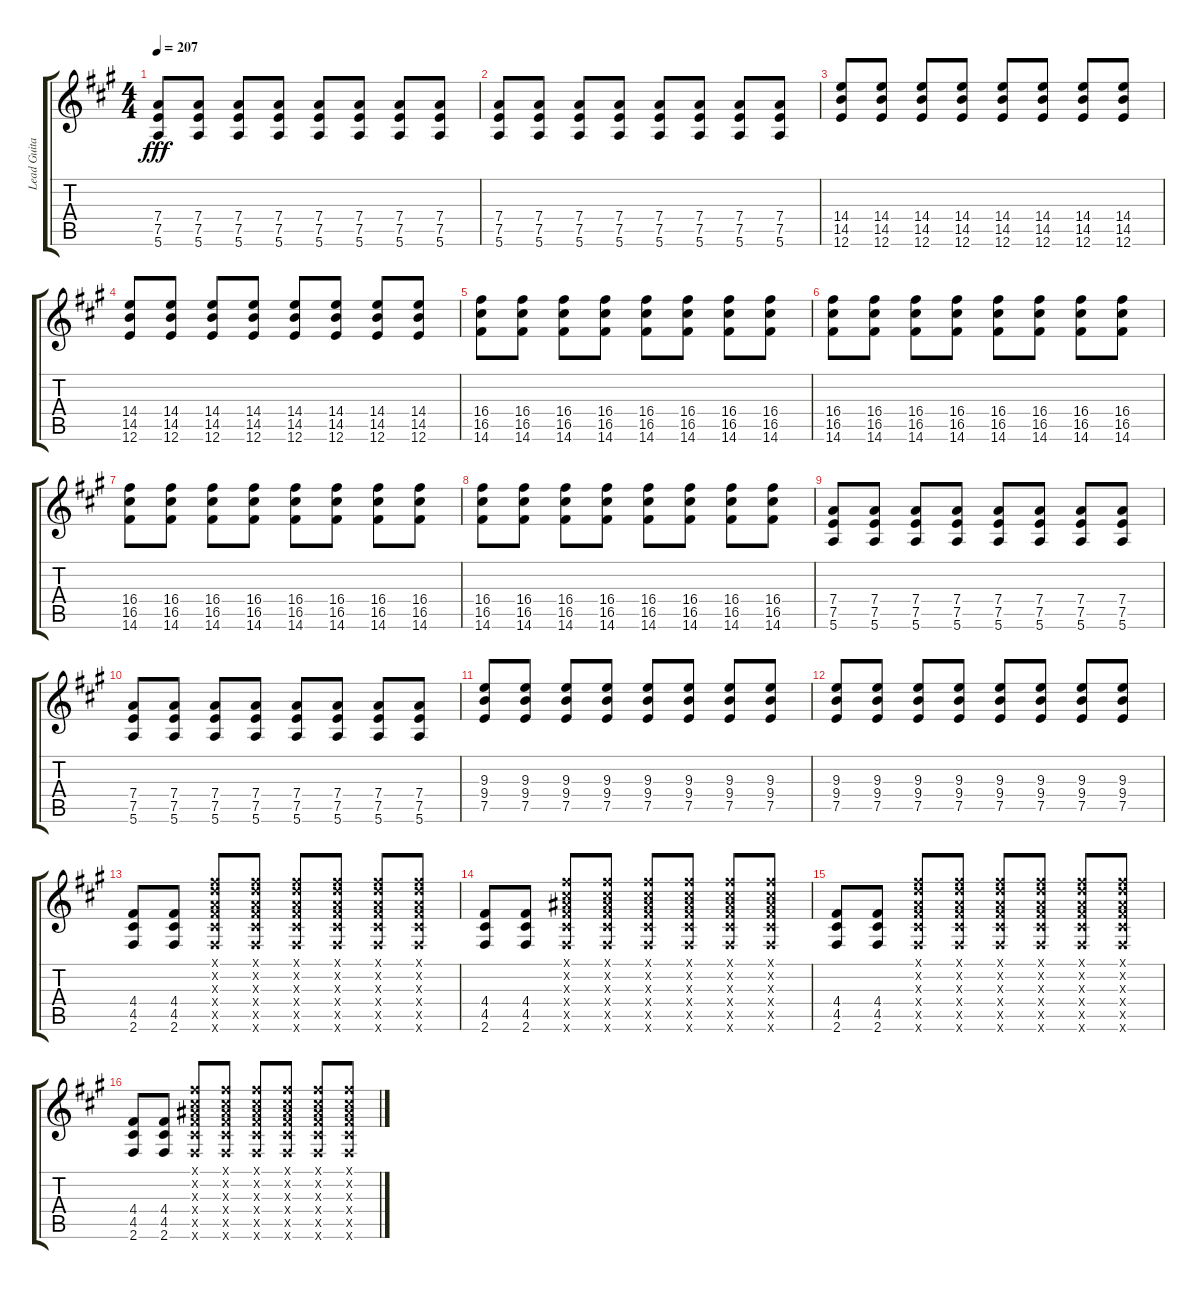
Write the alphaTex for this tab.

\track ("Lead Guitar" "Lead Guita") {instrument distortionguitar}
\staff {score tabs}
\tuning (E4 B3 G3 D3 A2 E2) {hide}
\ts (4 4)
\tempo 207
\clef g2
\ks a
(7.4 7.5 5.6).8{dy fff} (7.4 7.5 5.6).8 (7.4 7.5 5.6).8 (7.4 7.5 5.6).8 (7.4 7.5 5.6).8 (7.4 7.5 5.6).8 (7.4 7.5 5.6).8 (7.4 7.5 5.6).8 |
(7.4 7.5 5.6).8 (7.4 7.5 5.6).8 (7.4 7.5 5.6).8 (7.4 7.5 5.6).8 (7.4 7.5 5.6).8 (7.4 7.5 5.6).8 (7.4 7.5 5.6).8 (7.4 7.5 5.6).8 |
(14.4 14.5 12.6).8 (14.4 14.5 12.6).8 (14.4 14.5 12.6).8 (14.4 14.5 12.6).8 (14.4 14.5 12.6).8 (14.4 14.5 12.6).8 (14.4 14.5 12.6).8 (14.4 14.5 12.6).8 |
(14.4 14.5 12.6).8 (14.4 14.5 12.6).8 (14.4 14.5 12.6).8 (14.4 14.5 12.6).8 (14.4 14.5 12.6).8 (14.4 14.5 12.6).8 (14.4 14.5 12.6).8 (14.4 14.5 12.6).8 |
(16.4 16.5 14.6).8 (16.4 16.5 14.6).8 (16.4 16.5 14.6).8 (16.4 16.5 14.6).8 (16.4 16.5 14.6).8 (16.4 16.5 14.6).8 (16.4 16.5 14.6).8 (16.4 16.5 14.6).8 |
(16.4 16.5 14.6).8 (16.4 16.5 14.6).8 (16.4 16.5 14.6).8 (16.4 16.5 14.6).8 (16.4 16.5 14.6).8 (16.4 16.5 14.6).8 (16.4 16.5 14.6).8 (16.4 16.5 14.6).8 |
(16.4 16.5 14.6).8 (16.4 16.5 14.6).8 (16.4 16.5 14.6).8 (16.4 16.5 14.6).8 (16.4 16.5 14.6).8 (16.4 16.5 14.6).8 (16.4 16.5 14.6).8 (16.4 16.5 14.6).8 |
(16.4 16.5 14.6).8 (16.4 16.5 14.6).8 (16.4 16.5 14.6).8 (16.4 16.5 14.6).8 (16.4 16.5 14.6).8 (16.4 16.5 14.6).8 (16.4 16.5 14.6).8 (16.4 16.5 14.6).8 |
(7.4 7.5 5.6).8 (7.4 7.5 5.6).8 (7.4 7.5 5.6).8 (7.4 7.5 5.6).8 (7.4 7.5 5.6).8 (7.4 7.5 5.6).8 (7.4 7.5 5.6).8 (7.4 7.5 5.6).8 |
(7.4 7.5 5.6).8 (7.4 7.5 5.6).8 (7.4 7.5 5.6).8 (7.4 7.5 5.6).8 (7.4 7.5 5.6).8 (7.4 7.5 5.6).8 (7.4 7.5 5.6).8 (7.4 7.5 5.6).8 |
(9.3 9.4 7.5).8 (9.3 9.4 7.5).8 (9.3 9.4 7.5).8 (9.3 9.4 7.5).8 (9.3 9.4 7.5).8 (9.3 9.4 7.5).8 (9.3 9.4 7.5).8 (9.3 9.4 7.5).8 |
(9.3 9.4 7.5).8 (9.3 9.4 7.5).8 (9.3 9.4 7.5).8 (9.3 9.4 7.5).8 (9.3 9.4 7.5).8 (9.3 9.4 7.5).8 (9.3 9.4 7.5).8 (9.3 9.4 7.5).8 |
(4.4 4.5 2.6).8 (4.4 4.5 2.6).8 (2.1{x} 3.2{x} 2.3{x} 4.4{x} 4.5{x} 2.6{x}).8 (2.1{x} 3.2{x} 2.3{x} 4.4{x} 4.5{x} 2.6{x}).8 (2.1{x} 3.2{x} 2.3{x} 4.4{x} 4.5{x} 2.6{x}).8 (2.1{x} 3.2{x} 2.3{x} 4.4{x} 4.5{x} 2.6{x}).8 (2.1{x} 3.2{x} 2.3{x} 4.4{x} 4.5{x} 2.6{x}).8 (2.1{x} 3.2{x} 2.3{x} 4.4{x} 4.5{x} 2.6{x}).8 |
(4.4 4.5 2.6).8 (4.4 4.5 2.6).8 (2.1{x} 2.2{x} 3.3{x} 4.4{x} 4.5{x} 2.6{x}).8 (2.1{x} 2.2{x} 3.3{x} 4.4{x} 4.5{x} 2.6{x}).8 (2.1{x} 2.2{x} 3.3{x} 4.4{x} 4.5{x} 2.6{x}).8 (2.1{x} 2.2{x} 3.3{x} 4.4{x} 4.5{x} 2.6{x}).8 (2.1{x} 2.2{x} 3.3{x} 4.4{x} 4.5{x} 2.6{x}).8 (2.1{x} 2.2{x} 3.3{x} 4.4{x} 4.5{x} 2.6{x}).8 |
(4.4 4.5 2.6).8 (4.4 4.5 2.6).8 (2.1{x} 3.2{x} 2.3{x} 4.4{x} 4.5{x} 2.6{x}).8 (2.1{x} 3.2{x} 2.3{x} 4.4{x} 4.5{x} 2.6{x}).8 (2.1{x} 3.2{x} 2.3{x} 4.4{x} 4.5{x} 2.6{x}).8 (2.1{x} 3.2{x} 2.3{x} 4.4{x} 4.5{x} 2.6{x}).8 (2.1{x} 3.2{x} 2.3{x} 4.4{x} 4.5{x} 2.6{x}).8 (2.1{x} 3.2{x} 2.3{x} 4.4{x} 4.5{x} 2.6{x}).8 |
(4.4 4.5 2.6).8 (4.4 4.5 2.6).8 (2.1{x} 2.2{x} 3.3{x} 4.4{x} 4.5{x} 2.6{x}).8 (2.1{x} 2.2{x} 3.3{x} 4.4{x} 4.5{x} 2.6{x}).8 (2.1{x} 2.2{x} 3.3{x} 4.4{x} 4.5{x} 2.6{x}).8 (2.1{x} 2.2{x} 3.3{x} 4.4{x} 4.5{x} 2.6{x}).8 (2.1{x} 2.2{x} 3.3{x} 4.4{x} 4.5{x} 2.6{x}).8 (2.1{x} 2.2{x} 3.3{x} 4.4{x} 4.5{x} 2.6{x}).8
